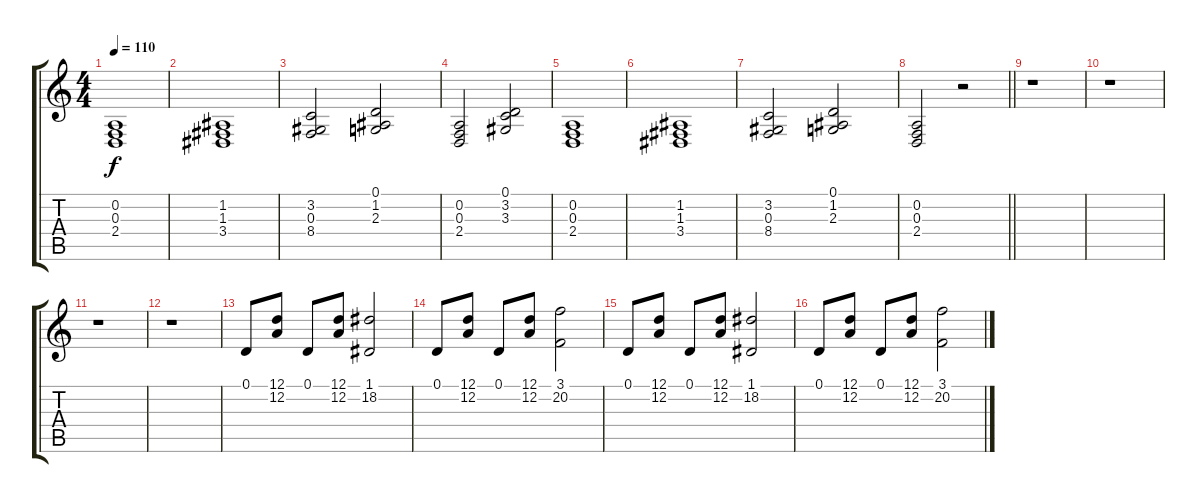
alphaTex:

\track "" {instrument choiraahs}
\staff {score tabs}
\tuning (D4 A3 F3 C3 G2 D2) {hide}
\ts (4 4)
\tempo 110
\clef g2
\ks c
(0.2 0.3 2.4).1{dy f} |
(1.2 1.3 3.4).1 |
(3.2 0.3 8.4).2 (0.1 1.2 2.3).2 |
(0.2 0.3 2.4).2 (0.1 3.2 3.3).2 |
(0.2 0.3 2.4).1 |
(1.2 1.3 3.4).1 |
(3.2 0.3 8.4).2 (0.1 1.2 2.3).2 |
\barLineRight lightlight
(0.2 0.3 2.4).2 r.2 |
r.1 |
r.1 |
r.1 |
r.1 |
0.1.8 (12.1 12.2).8 0.1.8 (12.1 12.2).8 (1.1 18.2).2 |
0.1.8 (12.1 12.2).8 0.1.8 (12.1 12.2).8 (3.1 20.2).2 |
0.1.8 (12.1 12.2).8 0.1.8 (12.1 12.2).8 (1.1 18.2).2 |
0.1.8 (12.1 12.2).8 0.1.8 (12.1 12.2).8 (3.1 20.2).2
